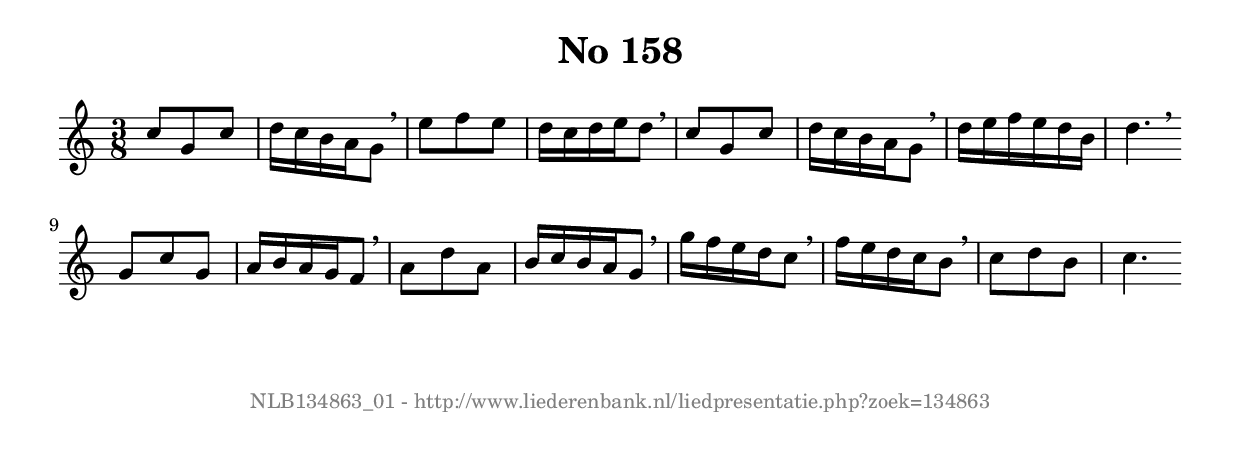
%
% produced by wce2krn 1.64 (7 June 2014)
%
\version"2.16"
#(append! paper-alist '(("long" . (cons (* 210 mm) (* 2000 mm)))))
#(set-default-paper-size "long")
sb = {\breathe}
mBreak = {\breathe }
bBreak = {\breathe }
x = {\once\override NoteHead #'style = #'cross }
gl=\glissando
itime={\override Staff.TimeSignature #'stencil = ##f }
ficta = {\once\set suggestAccidentals = ##t}
fine = {\once\override Score.RehearsalMark #'self-alignment-X = #1 \mark \markup {\italic{Fine}}}
dc = {\once\override Score.RehearsalMark #'self-alignment-X = #1 \mark \markup {\italic{D.C.}}}
dcf = {\once\override Score.RehearsalMark #'self-alignment-X = #1 \mark \markup {\italic{D.C. al Fine}}}
dcc = {\once\override Score.RehearsalMark #'self-alignment-X = #1 \mark \markup {\italic{D.C. al Coda}}}
ds = {\once\override Score.RehearsalMark #'self-alignment-X = #1 \mark \markup {\italic{D.S.}}}
dsf = {\once\override Score.RehearsalMark #'self-alignment-X = #1 \mark \markup {\italic{D.S. al Fine}}}
dsc = {\once\override Score.RehearsalMark #'self-alignment-X = #1 \mark \markup {\italic{D.S. al Coda}}}
pv = {\set Score.repeatCommands = #'((volta "1"))}
sv = {\set Score.repeatCommands = #'((volta "2"))}
tv = {\set Score.repeatCommands = #'((volta "3"))}
qv = {\set Score.repeatCommands = #'((volta "4"))}
xv = {\set Score.repeatCommands = #'((volta #f))}
\header{ tagline = ""
title = "No 158"
}
\score {{
\key c \major
\relative g'
{
\set melismaBusyProperties = #'()
\time 3/8
\tempo 4=120
\override Score.MetronomeMark #'transparent = ##t
\override Score.RehearsalMark #'break-visibility = #(vector #t #t #f)
c8 g c d16 c b a g8 \sb e'8 f e d16 c d e d8 \sb c g c d16 c b a g8 \sb d'16 e f e d b d4. \bar ":|:" \bBreak
g,8 c g a16 b a g f8 \sb a d a b16 c b a g8 \sb g'16 f e d c8 \sb f16 e d c b8 \sb c d b c4. \bar ":|"
 }}
 \midi { }
 \layout {
            indent = 0.0\cm
}
}
\markup { \vspace #0 } \markup { \with-color #grey \fill-line { \center-column { \smaller "NLB134863_01 - http://www.liederenbank.nl/liedpresentatie.php?zoek=134863" } } }
